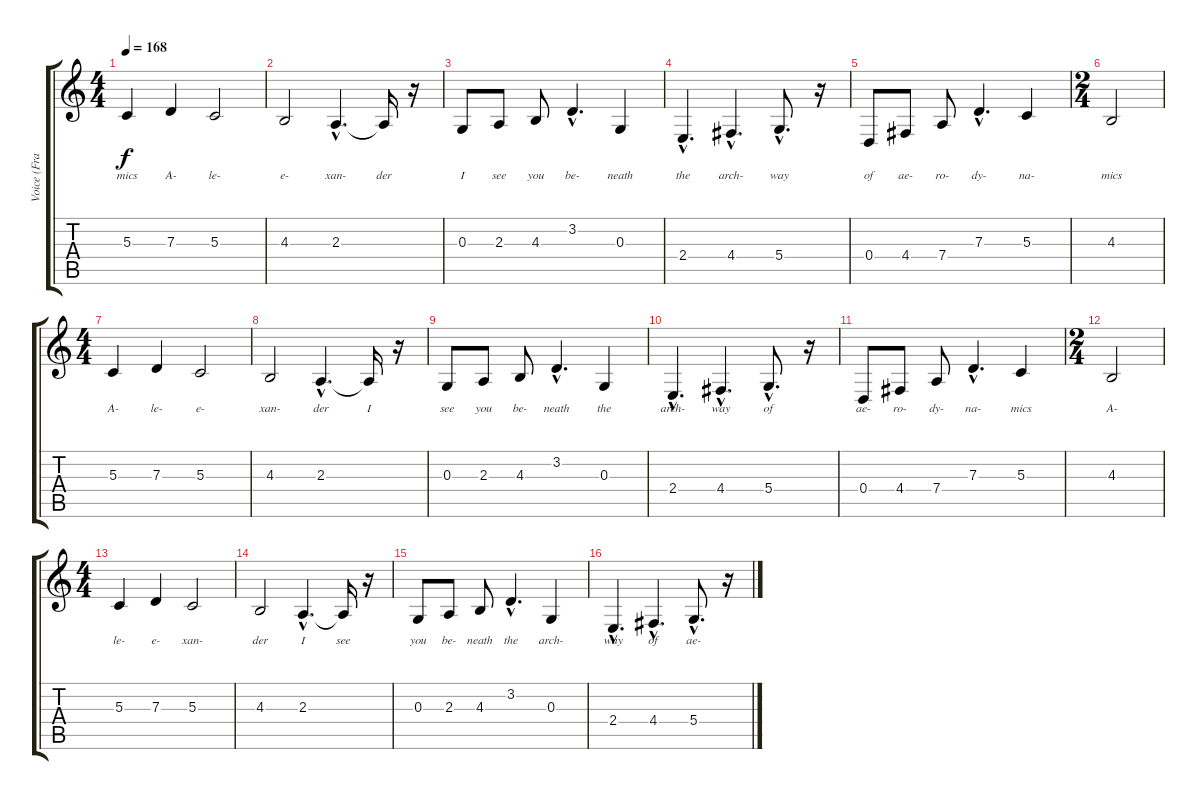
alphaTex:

\track ("Voice (Frank Black)" "Voice (Fra") {instrument clarinet}
\staff {score tabs}
\tuning (E4 B3 G3 D3 A2 E2) {hide}
\ts (4 4)
\tempo 168
\clef g2
\ks c
5.3.4{lyrics (0 "mics") lyrics (1 "") lyrics (2 "") lyrics (3 "") lyrics (4 "") dy f} 7.3.4{lyrics (0 "A-") lyrics (1 "") lyrics (2 "") lyrics (3 "") lyrics (4 "")} 5.3.2{lyrics (0 "le-") lyrics (1 "") lyrics (2 "") lyrics (3 "") lyrics (4 "")} |
4.3.2{lyrics (0 "e-") lyrics (1 "") lyrics (2 "") lyrics (3 "") lyrics (4 "")} 2.3{hac}.4{d lyrics (0 "xan-") lyrics (1 "") lyrics (2 "") lyrics (3 "") lyrics (4 "")} 2.3{t}.16{lyrics (0 "der") lyrics (1 "") lyrics (2 "") lyrics (3 "") lyrics (4 "")} r.16 |
0.3.8{lyrics (0 "I") lyrics (1 "") lyrics (2 "") lyrics (3 "") lyrics (4 "")} 2.3.8{lyrics (0 "see") lyrics (1 "") lyrics (2 "") lyrics (3 "") lyrics (4 "")} 4.3.8{lyrics (0 "you") lyrics (1 "") lyrics (2 "") lyrics (3 "") lyrics (4 "")} 3.2{hac}.4{d lyrics (0 "be-") lyrics (1 "") lyrics (2 "") lyrics (3 "") lyrics (4 "")} 0.3.4{lyrics (0 "neath") lyrics (1 "") lyrics (2 "") lyrics (3 "") lyrics (4 "")} |
2.4{hac}.4{d lyrics (0 "the") lyrics (1 "") lyrics (2 "") lyrics (3 "") lyrics (4 "")} 4.4{hac}.4{d lyrics (0 "arch-") lyrics (1 "") lyrics (2 "") lyrics (3 "") lyrics (4 "")} 5.4{hac}.8{d lyrics (0 "way") lyrics (1 "") lyrics (2 "") lyrics (3 "") lyrics (4 "")} r.16 |
0.4.8{lyrics (0 "of") lyrics (1 "") lyrics (2 "") lyrics (3 "") lyrics (4 "")} 4.4.8{lyrics (0 "ae-") lyrics (1 "") lyrics (2 "") lyrics (3 "") lyrics (4 "")} 7.4.8{lyrics (0 "ro-") lyrics (1 "") lyrics (2 "") lyrics (3 "") lyrics (4 "")} 7.3{hac}.4{d lyrics (0 "dy-") lyrics (1 "") lyrics (2 "") lyrics (3 "") lyrics (4 "")} 5.3.4{lyrics (0 "na-") lyrics (1 "") lyrics (2 "") lyrics (3 "") lyrics (4 "")} |
\ts (2 4)
4.3.2{lyrics (0 "mics") lyrics (1 "") lyrics (2 "") lyrics (3 "") lyrics (4 "")} |
\ts (4 4)
5.3.4{lyrics (0 "A-") lyrics (1 "") lyrics (2 "") lyrics (3 "") lyrics (4 "")} 7.3.4{lyrics (0 "le-") lyrics (1 "") lyrics (2 "") lyrics (3 "") lyrics (4 "")} 5.3.2{lyrics (0 "e-") lyrics (1 "") lyrics (2 "") lyrics (3 "") lyrics (4 "")} |
4.3.2{lyrics (0 "xan-") lyrics (1 "") lyrics (2 "") lyrics (3 "") lyrics (4 "")} 2.3{hac}.4{d lyrics (0 "der") lyrics (1 "") lyrics (2 "") lyrics (3 "") lyrics (4 "")} 2.3{t}.16{lyrics (0 "I") lyrics (1 "") lyrics (2 "") lyrics (3 "") lyrics (4 "")} r.16 |
0.3.8{lyrics (0 "see") lyrics (1 "") lyrics (2 "") lyrics (3 "") lyrics (4 "")} 2.3.8{lyrics (0 "you") lyrics (1 "") lyrics (2 "") lyrics (3 "") lyrics (4 "")} 4.3.8{lyrics (0 "be-") lyrics (1 "") lyrics (2 "") lyrics (3 "") lyrics (4 "")} 3.2{hac}.4{d lyrics (0 "neath") lyrics (1 "") lyrics (2 "") lyrics (3 "") lyrics (4 "")} 0.3.4{lyrics (0 "the") lyrics (1 "") lyrics (2 "") lyrics (3 "") lyrics (4 "")} |
2.4{hac}.4{d lyrics (0 "arch-") lyrics (1 "") lyrics (2 "") lyrics (3 "") lyrics (4 "")} 4.4{hac}.4{d lyrics (0 "way") lyrics (1 "") lyrics (2 "") lyrics (3 "") lyrics (4 "")} 5.4{hac}.8{d lyrics (0 "of") lyrics (1 "") lyrics (2 "") lyrics (3 "") lyrics (4 "")} r.16 |
0.4.8{lyrics (0 "ae-") lyrics (1 "") lyrics (2 "") lyrics (3 "") lyrics (4 "")} 4.4.8{lyrics (0 "ro-") lyrics (1 "") lyrics (2 "") lyrics (3 "") lyrics (4 "")} 7.4.8{lyrics (0 "dy-") lyrics (1 "") lyrics (2 "") lyrics (3 "") lyrics (4 "")} 7.3{hac}.4{d lyrics (0 "na-") lyrics (1 "") lyrics (2 "") lyrics (3 "") lyrics (4 "")} 5.3.4{lyrics (0 "mics") lyrics (1 "") lyrics (2 "") lyrics (3 "") lyrics (4 "")} |
\ts (2 4)
4.3.2{lyrics (0 "A-") lyrics (1 "") lyrics (2 "") lyrics (3 "") lyrics (4 "")} |
\ts (4 4)
5.3.4{lyrics (0 "le-") lyrics (1 "") lyrics (2 "") lyrics (3 "") lyrics (4 "")} 7.3.4{lyrics (0 "e-") lyrics (1 "") lyrics (2 "") lyrics (3 "") lyrics (4 "")} 5.3.2{lyrics (0 "xan-") lyrics (1 "") lyrics (2 "") lyrics (3 "") lyrics (4 "")} |
4.3.2{lyrics (0 "der") lyrics (1 "") lyrics (2 "") lyrics (3 "") lyrics (4 "")} 2.3{hac}.4{d lyrics (0 "I") lyrics (1 "") lyrics (2 "") lyrics (3 "") lyrics (4 "")} 2.3{t}.16{lyrics (0 "see") lyrics (1 "") lyrics (2 "") lyrics (3 "") lyrics (4 "")} r.16 |
0.3.8{lyrics (0 "you") lyrics (1 "") lyrics (2 "") lyrics (3 "") lyrics (4 "")} 2.3.8{lyrics (0 "be-") lyrics (1 "") lyrics (2 "") lyrics (3 "") lyrics (4 "")} 4.3.8{lyrics (0 "neath") lyrics (1 "") lyrics (2 "") lyrics (3 "") lyrics (4 "")} 3.2{hac}.4{d lyrics (0 "the") lyrics (1 "") lyrics (2 "") lyrics (3 "") lyrics (4 "")} 0.3.4{lyrics (0 "arch-") lyrics (1 "") lyrics (2 "") lyrics (3 "") lyrics (4 "")} |
2.4{hac}.4{d lyrics (0 "way") lyrics (1 "") lyrics (2 "") lyrics (3 "") lyrics (4 "")} 4.4{hac}.4{d lyrics (0 "of") lyrics (1 "") lyrics (2 "") lyrics (3 "") lyrics (4 "")} 5.4{hac}.8{d lyrics (0 "ae-") lyrics (1 "") lyrics (2 "") lyrics (3 "") lyrics (4 "")} r.16
